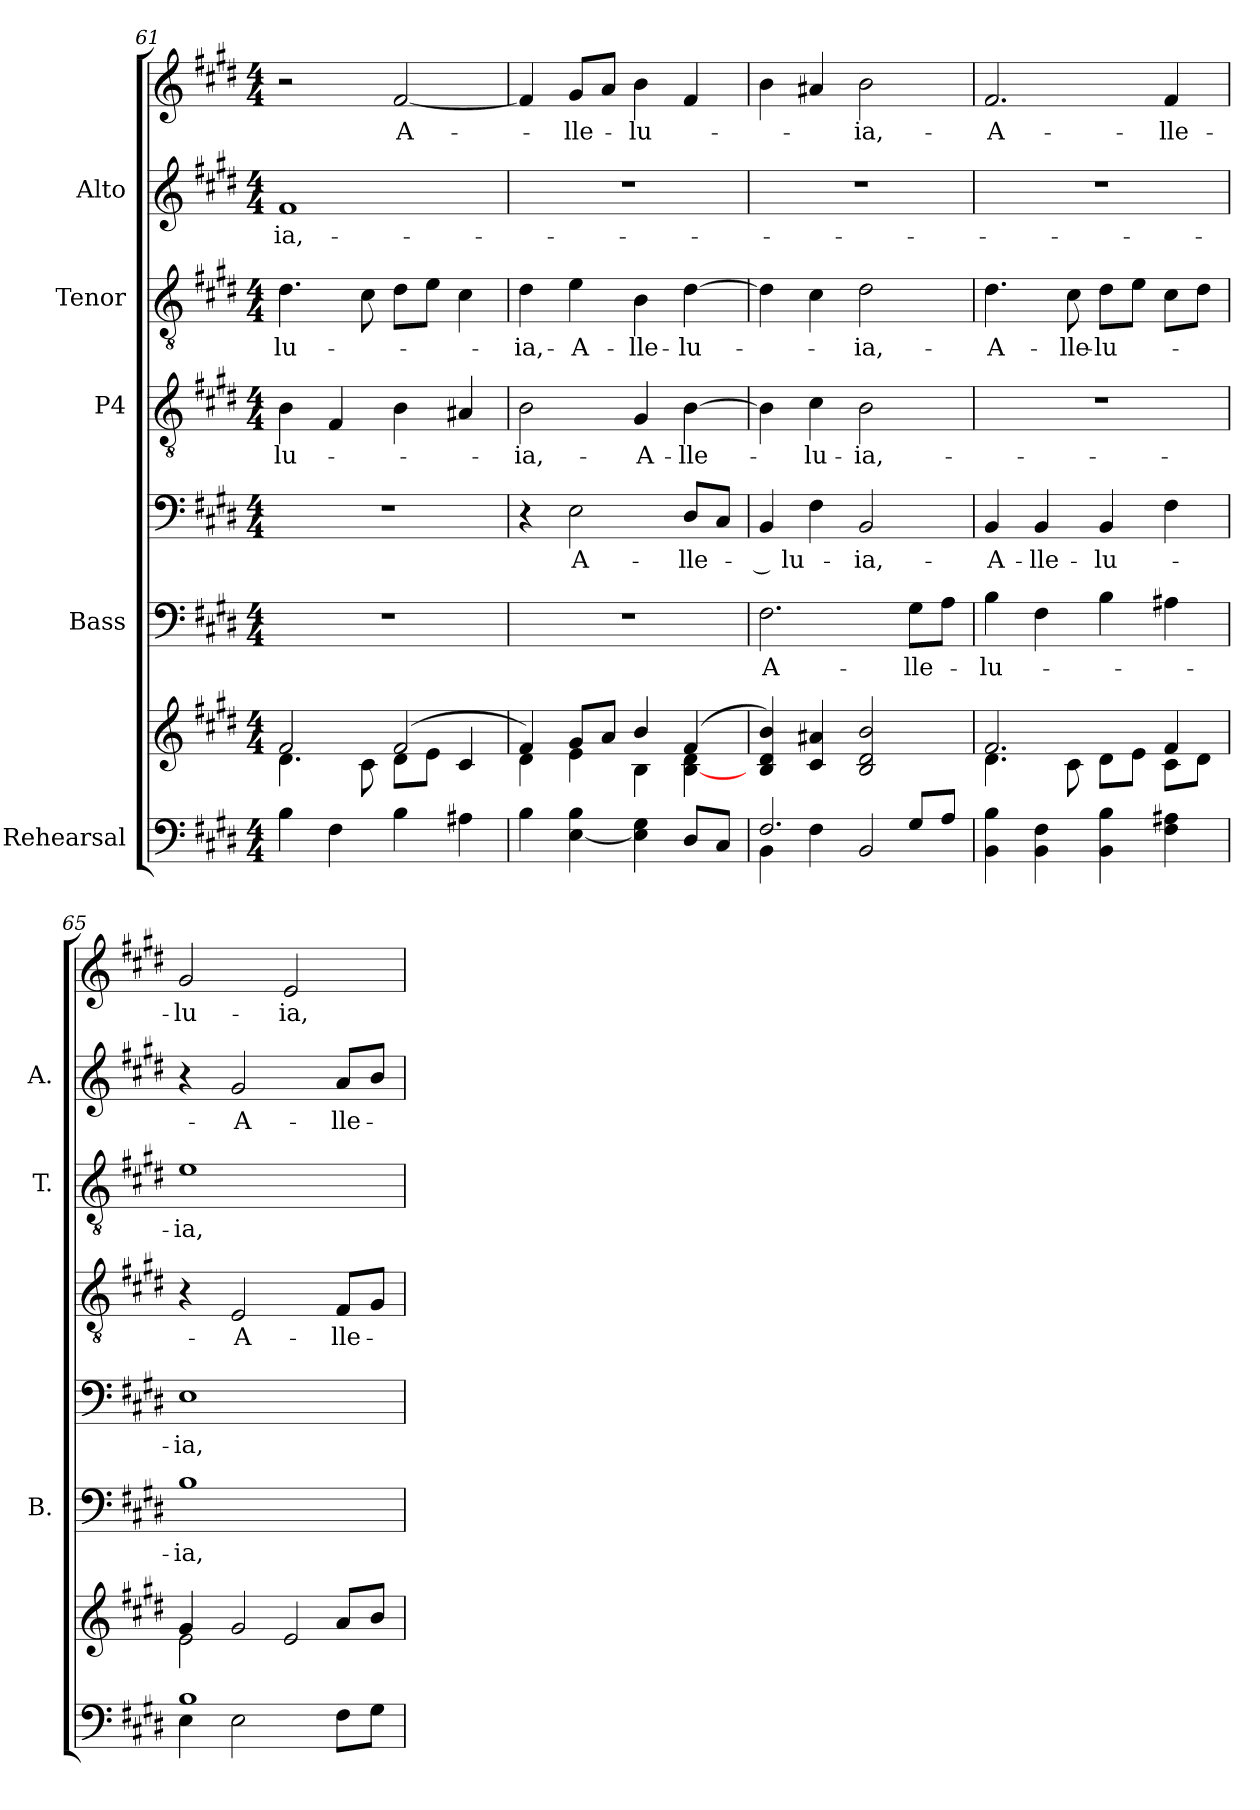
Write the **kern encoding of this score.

**kern	**kern	**kern	**text	**kern	**text	**kern	**text	**kern	**text	**kern	**text	**kern	**text
*part5	*part5	*part4	*part4	*part4	*part4	*part3	*part3	*part2	*part2	*part1	*part1	*part1	*part1
*staff8	*staff7	*staff6	*staff6	*staff5	*staff5	*staff4	*staff4	*staff3	*staff3	*staff2	*staff2	*staff1	*staff1
*I"Rehearsal	*	*I"Bass	*	*	*	*I"P4	*	*I"Tenor	*	*I"Alto	*	*	*
*	*	*I'B.	*	*	*	*	*	*I'T.	*	*I'A.	*	*	*
*clefF4	*clefG2	*clefF4	*	*clefF4	*	*clefGv2	*	*clefGv2	*	*clefG2	*	*clefG2	*
*	*	*	*	*	*	*ITrd7c12	*	*ITrd7c12	*	*	*	*	*
*k[f#c#g#d#]	*k[f#c#g#d#]	*k[f#c#g#d#]	*	*k[f#c#g#d#]	*	*k[f#c#g#d#]	*	*k[f#c#g#d#]	*	*k[f#c#g#d#]	*	*k[f#c#g#d#]	*
*E:	*E:	*E:	*	*E:	*	*E:	*	*E:	*	*E:	*	*E:	*
*M4/4	*M4/4	*M4/4	*	*M4/4	*	*M4/4	*	*M4/4	*	*M4/4	*	*M4/4	*
=61	=61	=61	=61	=61	=61	=61	=61	=61	=61	=61	=61	=61	=61
*	*^	*	*	*	*	*	*	*	*	*	*	*	*
!	!	!	!	!	!	!	!	!LO:LY:b	!	!LO:LY:b	!	!LO:LY:b	!	!
4B\	2f#/	4.d#\	1r	.	1r	.	4BB\	-lu-	4.D#\	-lu-	1f#	-ia,-	2r	.
4F#\	.	.	.	.	.	.	4FF#/	.	.	.	.	.	.	.
.	.	8c#\	.	.	.	.	.	.	8C#\	.	.	.	.	.
!	!	!	!	!	!	!	!	!	!	!	!	!	!	!LO:LY:b
4B\	(2f#/	8d#\L	.	.	.	.	4BB\	.	8D#\L	.	.	.	[<2f#/	-A-
.	.	8e\J	.	.	.	.	.	.	8E\J	.	.	.	.	.
4A#X\	.	4c#/	.	.	.	.	4AA#X/	.	4C#\	.	.	.	.	.
=62	=62	=62	=62	=62	=62	=62	=62	=62	=62	=62	=62	=62	=62	=62
!	!	!	!	!	!	!	!	!LO:LY:b	!	!LO:LY:b	!	!	!	!
4B\	4f#/)	4d#\	1r	.	4r	.	2BB\	-ia,-	4D#\	-ia,-	1r	.	4f#/]	.
!	!	!	!	!	!	!LO:LY:b	!	!	!	!LO:LY:b	!	!	!	!LO:LY:b
[<4E\ 4B\	8g#/L	4e\	.	.	2E\	-A-	.	.	4E\	-A-	.	.	8g#/L	-lle-
.	8a/J	.	.	.	.	.	.	.	.	.	.	.	8a/J	.
!	!	!	!	!	!	!	!	!LO:LY:b	!	!LO:LY:b	!	!	!	!LO:LY:b
4E\] 4G#\	4b/	4B\	.	.	.	.	4GG#/	-A-	4BB\	-lle-	.	.	4b\	-lu-
!	!	!	!	!	!	!LO:LY:b	!	!LO:LY:b	!	!LO:LY:b	!	!	!	!
8D#/L	(4f#/	[<4B\ 4d#\	.	.	8D#/L	-lle-	[>4BB\	-lle-	[>4D#\	-lu-	.	.	4f#/	.
8C#/J	.	.	.	.	8C#/J	.	.	.	.	.	.	.	.	.
*	*v	*v	*	*	*	*	*	*	*	*	*	*	*	*
!!LO:PB:g=z
=63	=63	=63	=63	=63	=63	=63	=63	=63	=63	=63	=63	=63	=63
*^	*	*	*	*	*	*	*	*	*	*	*	*	*
!	!	!	!	!LO:LY:b	!	!LO:LY:b	!	!	!	!	!	!	!	!
2.F#/	4BB\	4B/ 4d#/ 4b/)	2.F#\	-A-	4BB/	-­ lu-	4BB\]	.	4D#\]	.	1r	.	4b\	.
!	!	!	!	!	!	!	!	!LO:LY:b	!	!	!	!	!	!
.	4F#\	4c#/ 4a#X/	.	.	4F#\	.	4C#\	-lu-	4C#\	.	.	.	4a#X/	.
!	!	!	!	!	!	!LO:LY:b	!	!LO:LY:b	!	!LO:LY:b	!	!	!	!LO:LY:b
.	2BB/	2B/ 2d#/ 2b/	.	.	2BB/	-ia,-	2BB\	-ia,-	2D#\	-ia,-	.	.	2b\	-ia,-
!	!	!	!	!LO:LY:b	!	!	!	!	!	!	!	!	!	!
8G#/L	.	.	8G#\L	-lle-	.	.	.	.	.	.	.	.	.	.
8A/J	.	.	8A\J	.	.	.	.	.	.	.	.	.	.	.
*v	*v	*	*	*	*	*	*	*	*	*	*	*	*	*
=64	=64	=64	=64	=64	=64	=64	=64	=64	=64	=64	=64	=64	=64
*	*^	*	*	*	*	*	*	*	*	*	*	*	*
!	!	!	!	!LO:LY:b	!	!LO:LY:b	!	!	!	!LO:LY:b	!	!	!	!LO:LY:b
4BB\ 4B\	2.f#/	4.d#\	4B\	-lu-	4BB/	-A-	1r	.	4.D#\	-A-	1r	.	2.f#/	-A-
!	!	!	!	!	!	!LO:LY:b	!	!	!	!	!	!	!	!
4BB\ 4F#\	.	.	4F#\	.	4BB/	-lle-	.	.	.	.	.	.	.	.
!	!	!	!	!	!	!	!	!	!	!LO:LY:b	!	!	!	!
.	.	8c#\	.	.	.	.	.	.	8C#\	-lle-	.	.	.	.
!	!	!	!	!	!	!LO:LY:b	!	!	!	!LO:LY:b	!	!	!	!
4BB\ 4B\	.	8d#\L	4B\	.	4BB/	-lu-	.	.	8D#\L	-lu-	.	.	.	.
.	.	8e\J	.	.	.	.	.	.	8E\J	.	.	.	.	.
!	!	!	!	!	!	!	!	!	!	!	!	!	!	!LO:LY:b
4F#\ 4A#X\	4f#/	8c#\L	4A#X\	.	4F#\	.	.	.	8C#\L	.	.	.	4f#/	-lle-
.	.	8d#\J	.	.	.	.	.	.	8D#\J	.	.	.	.	.
=65	=65	=65	=65	=65	=65	=65	=65	=65	=65	=65	=65	=65	=65	=65
*^	*	*	*	*	*	*	*	*	*	*	*	*	*	*
!	!	!	!	!	!LO:LY:b	!	!LO:LY:b	!	!	!	!LO:LY:b	!	!	!	!LO:LY:b
1B	4E\	4g#/	2e\	1B	-ia,-	1E	-ia,-	4r	.	1E	-ia,-	4r	.	2g#/	-lu-
!	!	!	!	!	!	!	!	!	!LO:LY:b	!	!	!	!LO:LY:b	!	!
.	2E\	2g#/	.	.	.	.	.	2EE/	-A-	.	.	2g#/	-A-	.	.
!	!	!	!	!	!	!	!	!	!	!	!	!	!	!	!LO:LY:b
.	.	.	2e/	.	.	.	.	.	.	.	.	.	.	2e/	-ia,-
!	!	!	!	!	!	!	!	!	!LO:LY:b	!	!	!	!LO:LY:b	!	!
.	8F#\L	8a/L	.	.	.	.	.	8FF#/L	-lle-	.	.	8a/L	-lle-	.	.
.	8G#\J	8b/J	.	.	.	.	.	8GG#/J	.	.	.	8b/J	.	.	.
*v	*v	*	*	*	*	*	*	*	*	*	*	*	*	*	*
*	*v	*v	*	*	*	*	*	*	*	*	*	*	*	*
=	=	=	=	=	=	=	=	=	=	=	=	=	=
*-	*-	*-	*-	*-	*-	*-	*-	*-	*-	*-	*-	*-	*-
